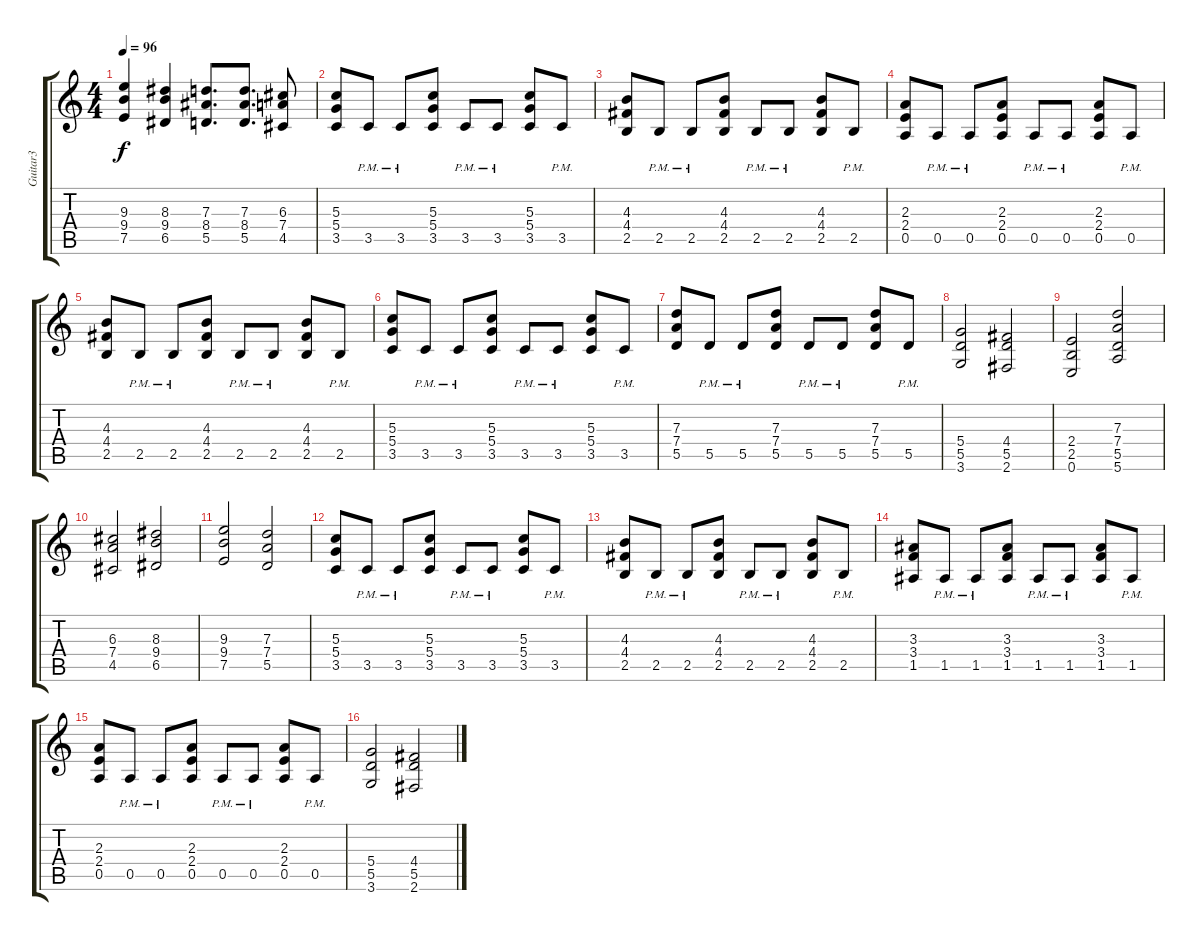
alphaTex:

\track ("Guitar3" "Guitar3") {instrument distortionguitar}
\staff {score tabs}
\tuning (E4 B3 G3 D3 A2 E2) {hide}
\ts (4 4)
\tempo 96
\clef g2
\ks c
(9.3 9.4 7.5).4{dy f} (8.3 9.4 6.5).4 (7.3 8.4 5.5).8{d} (7.3 8.4 5.5).8{d} (6.3 7.4 4.5).8 |
(5.3 5.4 3.5).8 3.5{pm}.8 3.5{pm}.8 (5.3 5.4 3.5).8 3.5{pm}.8 3.5{pm}.8 (5.3 5.4 3.5).8 3.5{pm}.8 |
(4.3 4.4 2.5).8 2.5{pm}.8 2.5{pm}.8 (4.3 4.4 2.5).8 2.5{pm}.8 2.5{pm}.8 (4.3 4.4 2.5).8 2.5{pm}.8 |
(2.3 2.4 0.5).8 0.5{pm}.8 0.5{pm}.8 (2.3 2.4 0.5).8 0.5{pm}.8 0.5{pm}.8 (2.3 2.4 0.5).8 0.5{pm}.8 |
(4.3 4.4 2.5).8 2.5{pm}.8 2.5{pm}.8 (4.3 4.4 2.5).8 2.5{pm}.8 2.5{pm}.8 (4.3 4.4 2.5).8 2.5{pm}.8 |
(5.3 5.4 3.5).8 3.5{pm}.8 3.5{pm}.8 (5.3 5.4 3.5).8 3.5{pm}.8 3.5{pm}.8 (5.3 5.4 3.5).8 3.5{pm}.8 |
(7.3 7.4 5.5).8 5.5{pm}.8 5.5{pm}.8 (7.3 7.4 5.5).8 5.5{pm}.8 5.5{pm}.8 (7.3 7.4 5.5).8 5.5{pm}.8 |
(5.4 5.5 3.6).2 (4.4 5.5 2.6).2 |
(2.4 2.5 0.6).2 (7.3 7.4 5.5 5.6).2 |
(6.3 7.4 4.5).2 (8.3 9.4 6.5).2 |
(9.3 9.4 7.5).2 (7.3 7.4 5.5).2 |
(5.3 5.4 3.5).8 3.5{pm}.8 3.5{pm}.8 (5.3 5.4 3.5).8 3.5{pm}.8 3.5{pm}.8 (5.3 5.4 3.5).8 3.5{pm}.8 |
(4.3 4.4 2.5).8 2.5{pm}.8 2.5{pm}.8 (4.3 4.4 2.5).8 2.5{pm}.8 2.5{pm}.8 (4.3 4.4 2.5).8 2.5{pm}.8 |
(3.3 3.4 1.5).8 1.5{pm}.8 1.5{pm}.8 (3.3 3.4 1.5).8 1.5{pm}.8 1.5{pm}.8 (3.3 3.4 1.5).8 1.5{pm}.8 |
(2.3 2.4 0.5).8 0.5{pm}.8 0.5{pm}.8 (2.3 2.4 0.5).8 0.5{pm}.8 0.5{pm}.8 (2.3 2.4 0.5).8 0.5{pm}.8 |
(5.4 5.5 3.6).2 (4.4 5.5 2.6).2
